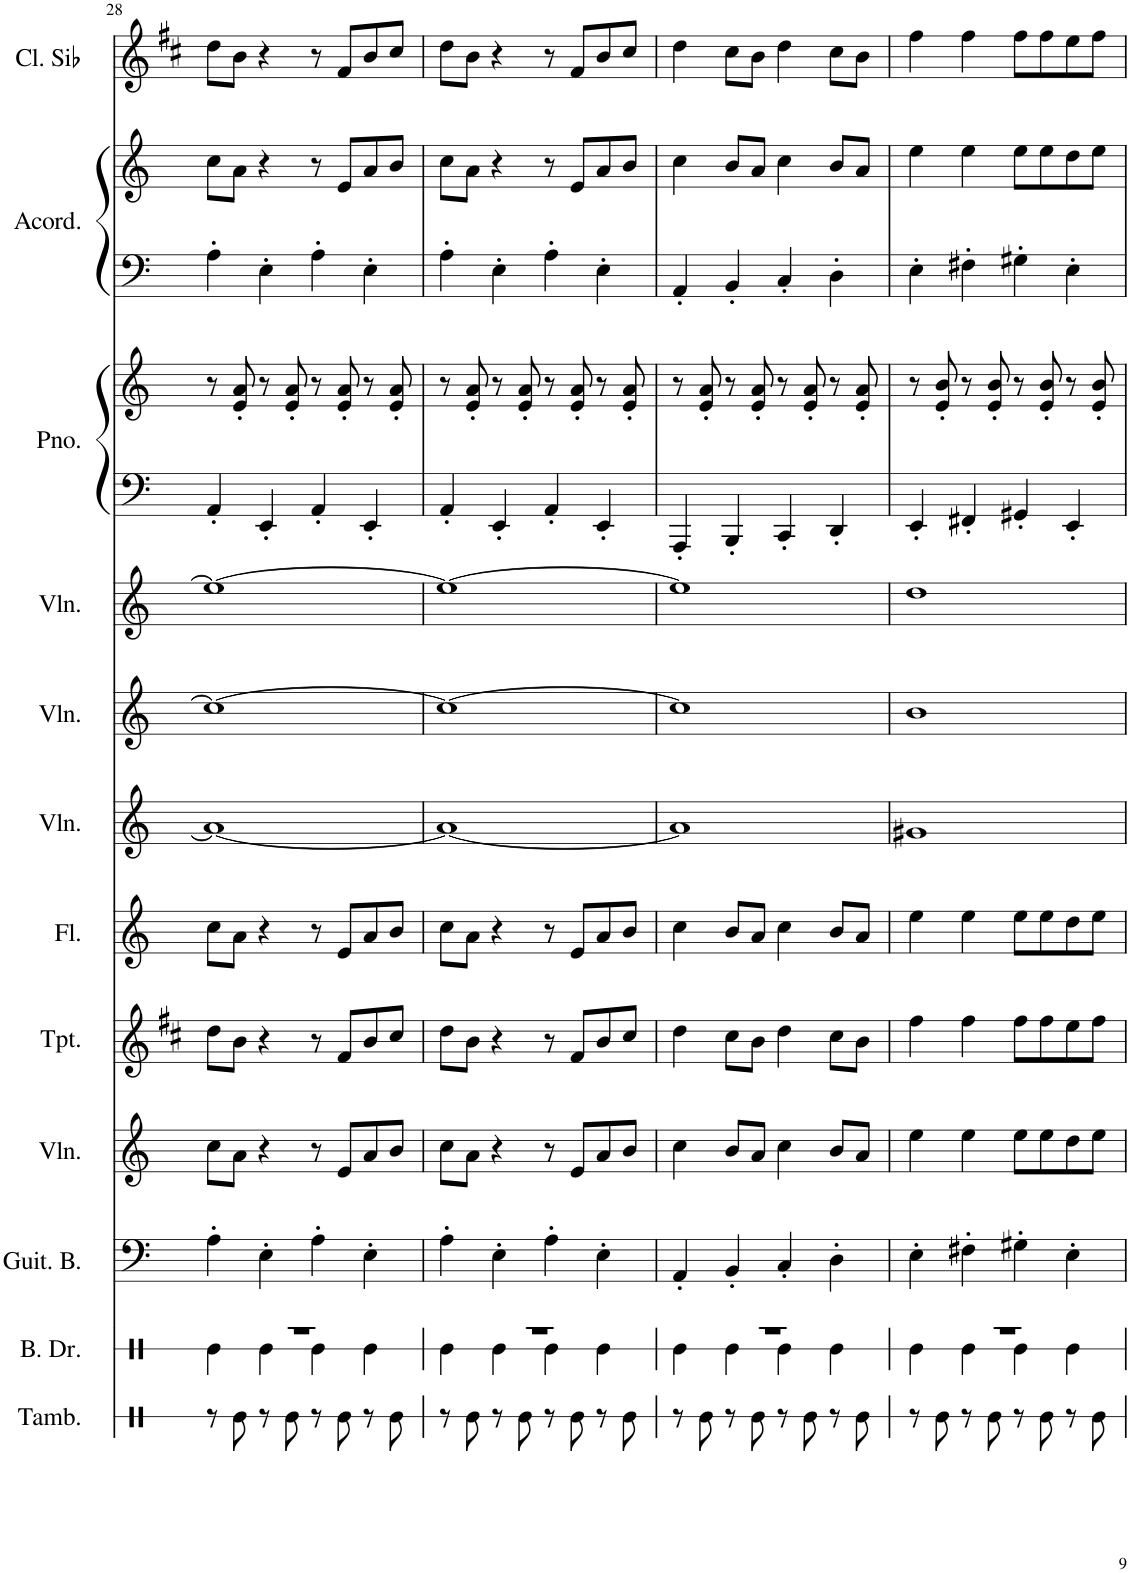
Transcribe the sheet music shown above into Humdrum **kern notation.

**kern	**kern	**kern	**kern	**kern	**kern	**kern	**kern	**kern	**kern	**kern	**kern	**kern	**kern	**kern	**kern	**kern	**kern	**kern
*part17	*part16	*part15	*part14	*part13	*part12	*part11	*part10	*part9	*part8	*part7	*part6	*part5	*part4	*part3	*part3	*part2	*part2	*part1
*staff19	*staff18	*staff17	*staff16	*staff15	*staff14	*staff13	*staff12	*staff11	*staff10	*staff9	*staff8	*staff7	*staff6	*staff5	*staff4	*staff3	*staff2	*staff1
*I"Tambourine	*I"Bass Drum	*I"Bajo eléctrico	*I"Bb Tuba	*I"Euphonium	*I"Trombone	*I"Alto Saxophone	*I"Violín	*I"Trumpet	*I"Flute	*I"Flauta	*I"Violín	*I"Violín	*I"Violín	*I"Piano	*	*I"Acordeón	*	*I"Clarinete en Sib
*I'Tamb.	*I'B. Dr.	*	*I'Bb Tu.	*I'Euph.	*I'Tbn.	*I'A. Sax.	*I'Vln.	*I'Tpt.	*I'Fl.	*I'Fl.	*I'Vln.	*I'Vln.	*I'Vln.	*I'Pno.	*	*I'Acord.	*	*I'Cl. Sib
!!LO:PB:g=z
*clefX	*clefX	*clefF4	*clefG2	*clefG2	*clefG2	*clefG2	*clefG2	*clefG2	*clefG2	*clefG2	*clefG2	*clefG2	*clefG2	*clefF4	*clefG2	*clefF4	*clefG2	*clefG2
*	*	*Trd7c12	*Trd15c26	*Trd8c14	*Trd8c14	*Trd5c9	*	*Trd1c2	*	*	*	*	*	*	*	*	*	*Trd1c2
*k[]	*k[]	*k[]	*k[f#c#]	*k[f#c#]	*k[f#c#]	*k[f#c#g#]	*k[]	*k[f#c#]	*k[]	*k[]	*k[]	*k[]	*k[]	*k[]	*k[]	*k[]	*k[]	*k[f#c#]
*M4/4	*M4/4	*M4/4	*M4/4	*M4/4	*M4/4	*M4/4	*M4/4	*M4/4	*M4/4	*M4/4	*M4/4	*M4/4	*M4/4	*M4/4	*M4/4	*M4/4	*M4/4	*M4/4
=28	=28	=28	=28	=28	=28	=28	=28	=28	=28	=28	=28	=28	=28	=28	=28	=28	=28	=28
*	*^	*	*	*	*	*	*	*	*	*	*	*	*	*	*	*	*	*
8r	1r	4Re\	4A'\	4b'	4b'	8r	8a\L	8cc\L	8dd\L	8cc\L	8cc\L	1a_	1cc_	1ee_	4AA'/	8r	4A'\	8cc\L	8dd\L
8Re\	.	.	.	.	.	8f#' 8b'	8cc#\J	8a\J	8b\J	8a\J	8a\J	.	.	.	.	8e/' 8a/'	.	8a\J	8b\J
8r	.	4Re\	4E'\	4f#'	4f#'	8r	8a/L	4r	4r	4r	4r	.	.	.	4EE'/	8r	4E'\	4r	4r
8Re\	.	.	.	.	.	8f#' 8b'	8g#/J	.	.	.	.	.	.	.	.	8e/' 8a/'	.	.	.
8r	.	4Re\	4A'\	4b'	4b'	8r	4f#	8r	8r	8r	8r	.	.	.	4AA'/	8r	4A'\	8r	8r
8Re\	.	.	.	.	.	8f#' 8b'	.	8e/L	8f#/L	8e	8e/L	.	.	.	.	8e/' 8a/'	.	8e/L	8f#/L
8r	.	4Re\	4E'\	8f#'/L	8f#'/L	8r	4r	8a/	8b/	8a/L	8a/	.	.	.	4EE'/	8r	4E'\	8a/	8b/
8Re\	.	.	.	8a'/J	8a'/J	8f#' 8b'	.	8b/J	8cc#/J	8b/J	8b/J	.	.	.	.	8e/' 8a/'	.	8b/J	8cc#/J
=29	=29	=29	=29	=29	=29	=29	=29	=29	=29	=29	=29	=29	=29	=29	=29	=29	=29	=29	=29
8r	1r	4Re\	4A'\	4b'	4b'	8r	8a\L	8cc\L	8dd\L	8cc\L	8cc\L	1a_	1cc_	1ee_	4AA'/	8r	4A'\	8cc\L	8dd\L
8Re\	.	.	.	.	.	8f#' 8b'	8cc#\J	8a\J	8b\J	8a\J	8a\J	.	.	.	.	8e/' 8a/'	.	8a\J	8b\J
8r	.	4Re\	4E'\	4f#'	4f#'	8r	8a/L	4r	4r	4r	4r	.	.	.	4EE'/	8r	4E'\	4r	4r
8Re\	.	.	.	.	.	8f#' 8b'	8g#/J	.	.	.	.	.	.	.	.	8e/' 8a/'	.	.	.
8r	.	4Re\	4A'\	4b'	4b'	8r	4f#	8r	8r	8r	8r	.	.	.	4AA'/	8r	4A'\	8r	8r
8Re\	.	.	.	.	.	8f#' 8b'	.	8e/L	8f#/L	8e	8e/L	.	.	.	.	8e/' 8a/'	.	8e/L	8f#/L
8r	.	4Re\	4E'\	8f#'/L	8f#'/L	8r	4r	8a/	8b/	8a/L	8a/	.	.	.	4EE'/	8r	4E'\	8a/	8b/
8Re\	.	.	.	8a'/J	8a'/J	8f#' 8b'	.	8b/J	8cc#/J	8b/J	8b/J	.	.	.	.	8e/' 8a/'	.	8b/J	8cc#/J
=30	=30	=30	=30	=30	=30	=30	=30	=30	=30	=30	=30	=30	=30	=30	=30	=30	=30	=30	=30
8r	1r	4Re\	4AA'/	4b'	4b'	8r	4cc#	4cc\	4dd\	4cc	4cc\	1a]	1cc]	1ee]	4AAA'/	8r	4AA'/	4cc\	4dd\
8Re\	.	.	.	.	.	8f#' 8b'	.	.	.	.	.	.	.	.	.	8e/' 8a/'	.	.	.
8r	.	4Re\	4BB'/	4f#'	4f#'	8r	8b/L	8b/L	8cc#\L	8b/L	8b/L	.	.	.	4BBB'/	8r	4BB'/	8b/L	8cc#\L
8Re\	.	.	.	.	.	8f#' 8b'	8a/J	8a/J	8b\J	8a/J	8a/J	.	.	.	.	8e/' 8a/'	.	8a/J	8b\J
8r	.	4Re\	4C'/	4b'	4b'	8r	4cc#	4cc\	4dd\	4cc	4cc\	.	.	.	4CC'/	8r	4C'/	4cc\	4dd\
8Re\	.	.	.	.	.	8f#' 8b'	.	.	.	.	.	.	.	.	.	8e/' 8a/'	.	.	.
8r	.	4Re\	4D'\	4f#'	4f#'	8r	8b/L	8b/L	8cc#\L	8b/L	8b/L	.	.	.	4DD'/	8r	4D'\	8b/L	8cc#\L
8Re\	.	.	.	.	.	8f#' 8b'	8a/J	8a/J	8b\J	8a/J	8a/J	.	.	.	.	8e/' 8a/'	.	8a/J	8b\J
=31	=31	=31	=31	=31	=31	=31	=31	=31	=31	=31	=31	=31	=31	=31	=31	=31	=31	=31	=31
8r	1r	4Re\	4E'\	4b'	4b'	8r	4a	4ee\	4ff#\	4ee	4ee\	1g#X	1b	1dd	4EE'/	8r	4E'\	4ee\	4ff#\
8Re\	.	.	.	.	.	8f#' 8b'	.	.	.	.	.	.	.	.	.	8e/' 8b/'	.	.	.
8r	.	4Re\	4F#X'\	4f#'	4f#'	8r	4a	4ee\	4ff#\	4ee	4ee\	.	.	.	4FF#X'/	8r	4F#X'\	4ee\	4ff#\
8Re\	.	.	.	.	.	8f#' 8b'	.	.	.	.	.	.	.	.	.	8e/' 8b/'	.	.	.
8r	.	4Re\	4G#X'\	4b'	4b'	8r	4a	8ee\L	8ff#\L	8ee\L	8ee\L	.	.	.	4GG#X'/	8r	4G#X'\	8ee\L	8ff#\L
8Re\	.	.	.	.	.	8f#' 8b'	.	8ee\	8ff#\	8ee\J	8ee\	.	.	.	.	8e/' 8b/'	.	8ee\	8ff#\
8r	.	4Re\	4E'\	4f#'	4f#'	8r	4r	8dd\	8ee\	8dd\L	8dd\	.	.	.	4EE'/	8r	4E'\	8dd\	8ee\
8Re\	.	.	.	.	.	8f#' 8b'	.	8ee\J	8ff#\J	8ee\J	8ee\J	.	.	.	.	8e/' 8b/'	.	8ee\J	8ff#\J
*	*v	*v	*	*	*	*	*	*	*	*	*	*	*	*	*	*	*	*	*
=	=	=	=	=	=	=	=	=	=	=	=	=	=	=	=	=	=	=
*-	*-	*-	*-	*-	*-	*-	*-	*-	*-	*-	*-	*-	*-	*-	*-	*-	*-	*-
